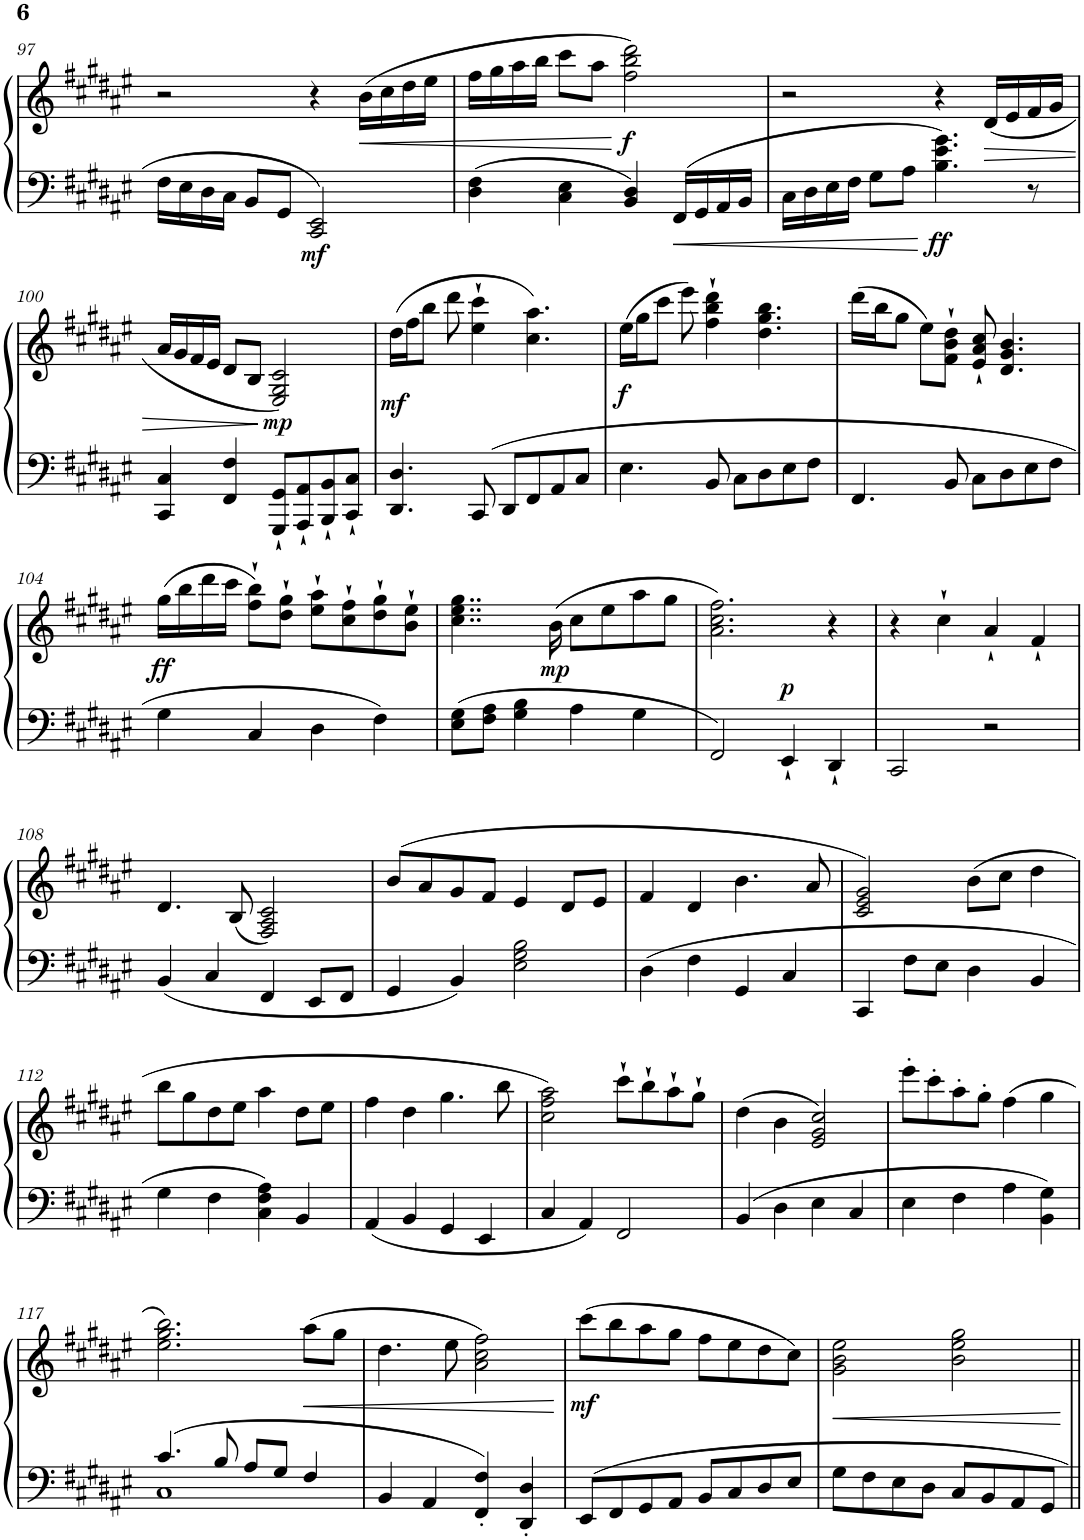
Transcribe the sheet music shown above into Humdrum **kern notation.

**kern	**kern	**dynam
*part1	*part1	*part1
*staff2	*staff1	*staff1/2
*I"Piano	*	*
*I'Pno.	*	*
!!LO:PB:g=z
*clefF4	*clefG2	*
*k[f#c#g#d#a#e#]	*k[f#c#g#d#a#e#]	*
*M4/4	*M4/4	*
=97	=97	=97
16F#\LL	2r	.
16E#\	.	.
16D#\	.	.
16C#\JJ	.	.
8BB/L	.	.
8GG#/J	.	.
!	!	!LO:DY:b=2
2CC#/ 2EE#/	4r	mf
!	!	!LO:HP:b
.	(16b\LL	<
.	16cc#\	.
.	16dd#\	.
.	16ee#\JJ	.
=98	=98	=98
4D#\ 4F#\	16ff#\LL	.
.	16gg#\	.
.	16aa#\	.
.	16bb\JJ	.
4C#\ 4E#\	8ccc#\L	.
.	8aa#\J	.
!	!	!LO:DY:n=1:b
4BB/ 4D#/	2ff#\ 2bb\ 2ddd#\)	[ f
16FF#/LL	.	.
16GG#/	.	.
16AA#/	.	.
16BB/JJ	.	.
=99	=99	=99
16C#\LL	2r	.
16D#\	.	.
16E#\	.	.
16F#\JJ	.	.
8G#\L	.	.
8A#\J	.	.
!	!	!LO:DY:b=2
4.B\ 4.e#\ 4.g#\	4r	ff
!	!	!LO:HP:b
.	(16d#/LL	>
.	16e#/	.
8r	16f#/	.
.	16g#/JJ	.
!!LO:LB:g=z
=100	=100	=100
4CC#/ 4C#/	16a#/LL	.
.	16g#/	.
.	16f#/	.
.	16e#/JJ	.
4FF#/ 4F#/	8d#/L	.
.	8B/J	.
!	!	!LO:DY:n=1:b
8GGG#/` 8GG#/`L	2E#/ 2G#/ 2c#/)	] mp
8AAA#/` 8AA#/`	.	.
8BBB/` 8BB/`	.	.
8CC#/` 8C#/`J	.	.
=101	=101	=101
!	!	!LO:DY:b
4.DD#/ 4.D#/	(16dd#\LL	mf
.	16ff#\J	.
.	8bb\J	.
.	8ddd#\	.
8CC#/	4ee#\` 4ccc#\`	.
8DD#/L	.	.
8FF#/	4.cc#\ 4.aa#\)	.
8AA#/	.	.
8C#/J	.	.
=102	=102	=102
!	!	!LO:DY:b
4.E#\	(16ee#\LL	f
.	16gg#\J	.
.	8ccc#\J	.
.	8eee#\)	.
8BB/	4ff#\` 4bb\` 4ddd#\`	.
8C#\L	.	.
8D#\	4.dd#\ 4.gg#\ 4.bb\	.
8E#\	.	.
8F#\J	.	.
=103	=103	=103
4.FF#/	(16ddd#\LL	.
.	16bb\J	.
.	8gg#\J	.
.	8ee#\L)	.
8BB/	8f#\` 8b\` 8dd#\`J	.
8C#\L	8e#/` 8a#/` 8cc#/`	.
8D#\	4.d#/ 4.g#/ 4.b/	.
8E#\	.	.
8F#\J	.	.
!!LO:LB:g=z
=104	=104	=104
!	!	!LO:DY:b
4G#\	(16gg#\LL	ff
.	16bb\	.
.	16ddd#\	.
.	16ccc#\JJ	.
4C#/	8ff#\` 8bb\`L)	.
.	8dd#\` 8gg#\`J	.
4D#\	8ee#\` 8aa#\`L	.
.	8cc#\` 8ff#\`	.
4F#\	8dd#\` 8gg#\`	.
.	8b\` 8ee#\`J	.
=105	=105	=105
8E#\ 8G#\L	4..cc#\ 4..ee#\ 4..gg#\	.
8F#\ 8A#\J	.	.
4G#\ 4B\	.	.
!	!	!LO:DY:b
.	(16b\	mp
4A#\	8cc#\L	.
.	8ee#\	.
4G#\	8aa#\	.
.	8gg#\J	.
=106	=106	=106
2FF#/	2.a#\ 2.cc#\ 2.ff#\)	.
!	!	!LO:DY:a=2
4EE#`/	.	p
4DD#`/	4r	.
=107	=107	=107
2CC#/	4r	.
.	4cc#`\	.
2r	4a#`/	.
.	4f#`/	.
!!LO:LB:g=z
=108	=108	=108
4BB/	4.d#/	.
4C#/	.	.
.	(8B/	.
4FF#/	2F#/ 2A#/ 2c#/)	.
8EE#/L	.	.
8FF#/J	.	.
=109	=109	=109
4GG#/	(8b/L	.
.	8a#/	.
4BB/	8g#/	.
.	8f#/J	.
2E#\ 2G#\ 2B\	4e#/	.
.	8d#/L	.
.	8e#/J	.
=110	=110	=110
4D#\	4f#/	.
4F#\	4d#/	.
4GG#/	4.b\	.
4C#/	.	.
.	8a#/	.
=111	=111	=111
4CC#/	2c#/ 2e#/ 2g#/)	.
8F#\L	.	.
8E#\J	.	.
4D#\	(8b\L	.
.	8cc#\J	.
4BB/	4dd#\	.
!!LO:LB:g=z
=112	=112	=112
4G#\	8bb\L	.
.	8gg#\	.
4F#\	8dd#\	.
.	8ee#\J	.
4C#\ 4F#\ 4A#\	4aa#\	.
4BB/	8dd#\L	.
.	8ee#\J	.
=113	=113	=113
4AA#/	4ff#\	.
4BB/	4dd#\	.
4GG#/	4.gg#\	.
4EE#/	.	.
.	8bb\	.
=114	=114	=114
4C#/	2cc#\ 2ff#\ 2aa#\)	.
4AA#/	.	.
2FF#/	8ccc#`\L	.
.	8bb`\	.
.	8aa#`\	.
.	8gg#`\J	.
=115	=115	=115
4BB/	(4dd#\	.
4D#\	4b\	.
4E#\	2e#/ 2g#/ 2cc#/)	.
4C#/	.	.
=116	=116	=116
4E#\	8eee#'\L	.
.	8ccc#'\	.
4F#\	8aa#'\	.
.	8gg#'\J	.
4A#\	(4ff#\	.
4BB\ 4G#\	4gg#\	.
!!LO:LB:g=z
=117	=117	=117
*^	*	*
4.c#/	1C#	2.ee#\ 2.gg#\ 2.bb\)	.
8B/	.	.	.
8A#/L	.	.	.
8G#/J	.	.	.
!	!	!	!LO:HP:b
4F#/	.	(8aa#\L	<
.	.	8gg#\J	.
*v	*v	*	*
=118	=118	=118
4BB/	4.dd#\	.
4AA#/	.	.
.	8ee#\	.
4FF#/' 4F#/'	2a#\ 2cc#\ 2ff#\)	.
4DD#/' 4D#/'	.	.
.	.	[
=119	=119	=119
!	!	!LO:DY:b
8EE#/L	(8ccc#\L	mf
8FF#/	8bb\	.
8GG#/	8aa#\	.
8AA#/J	8gg#\J	.
8BB/L	8ff#\L	.
8C#/	8ee#\	.
8D#/	8dd#\	.
8E#/J	8cc#\J)	.
=120	=120	=120
8G#\L	2g#\ 2b\ 2ee#\	.
8F#\	.	.
8E#\	.	.
8D#\J	.	.
8C#/L	2b\ 2ee#\ 2gg#\	.
8BB/	.	.
8AA#/	.	.
8GG#/J	.	.
=||	=||	=||
*-	*-	*-
